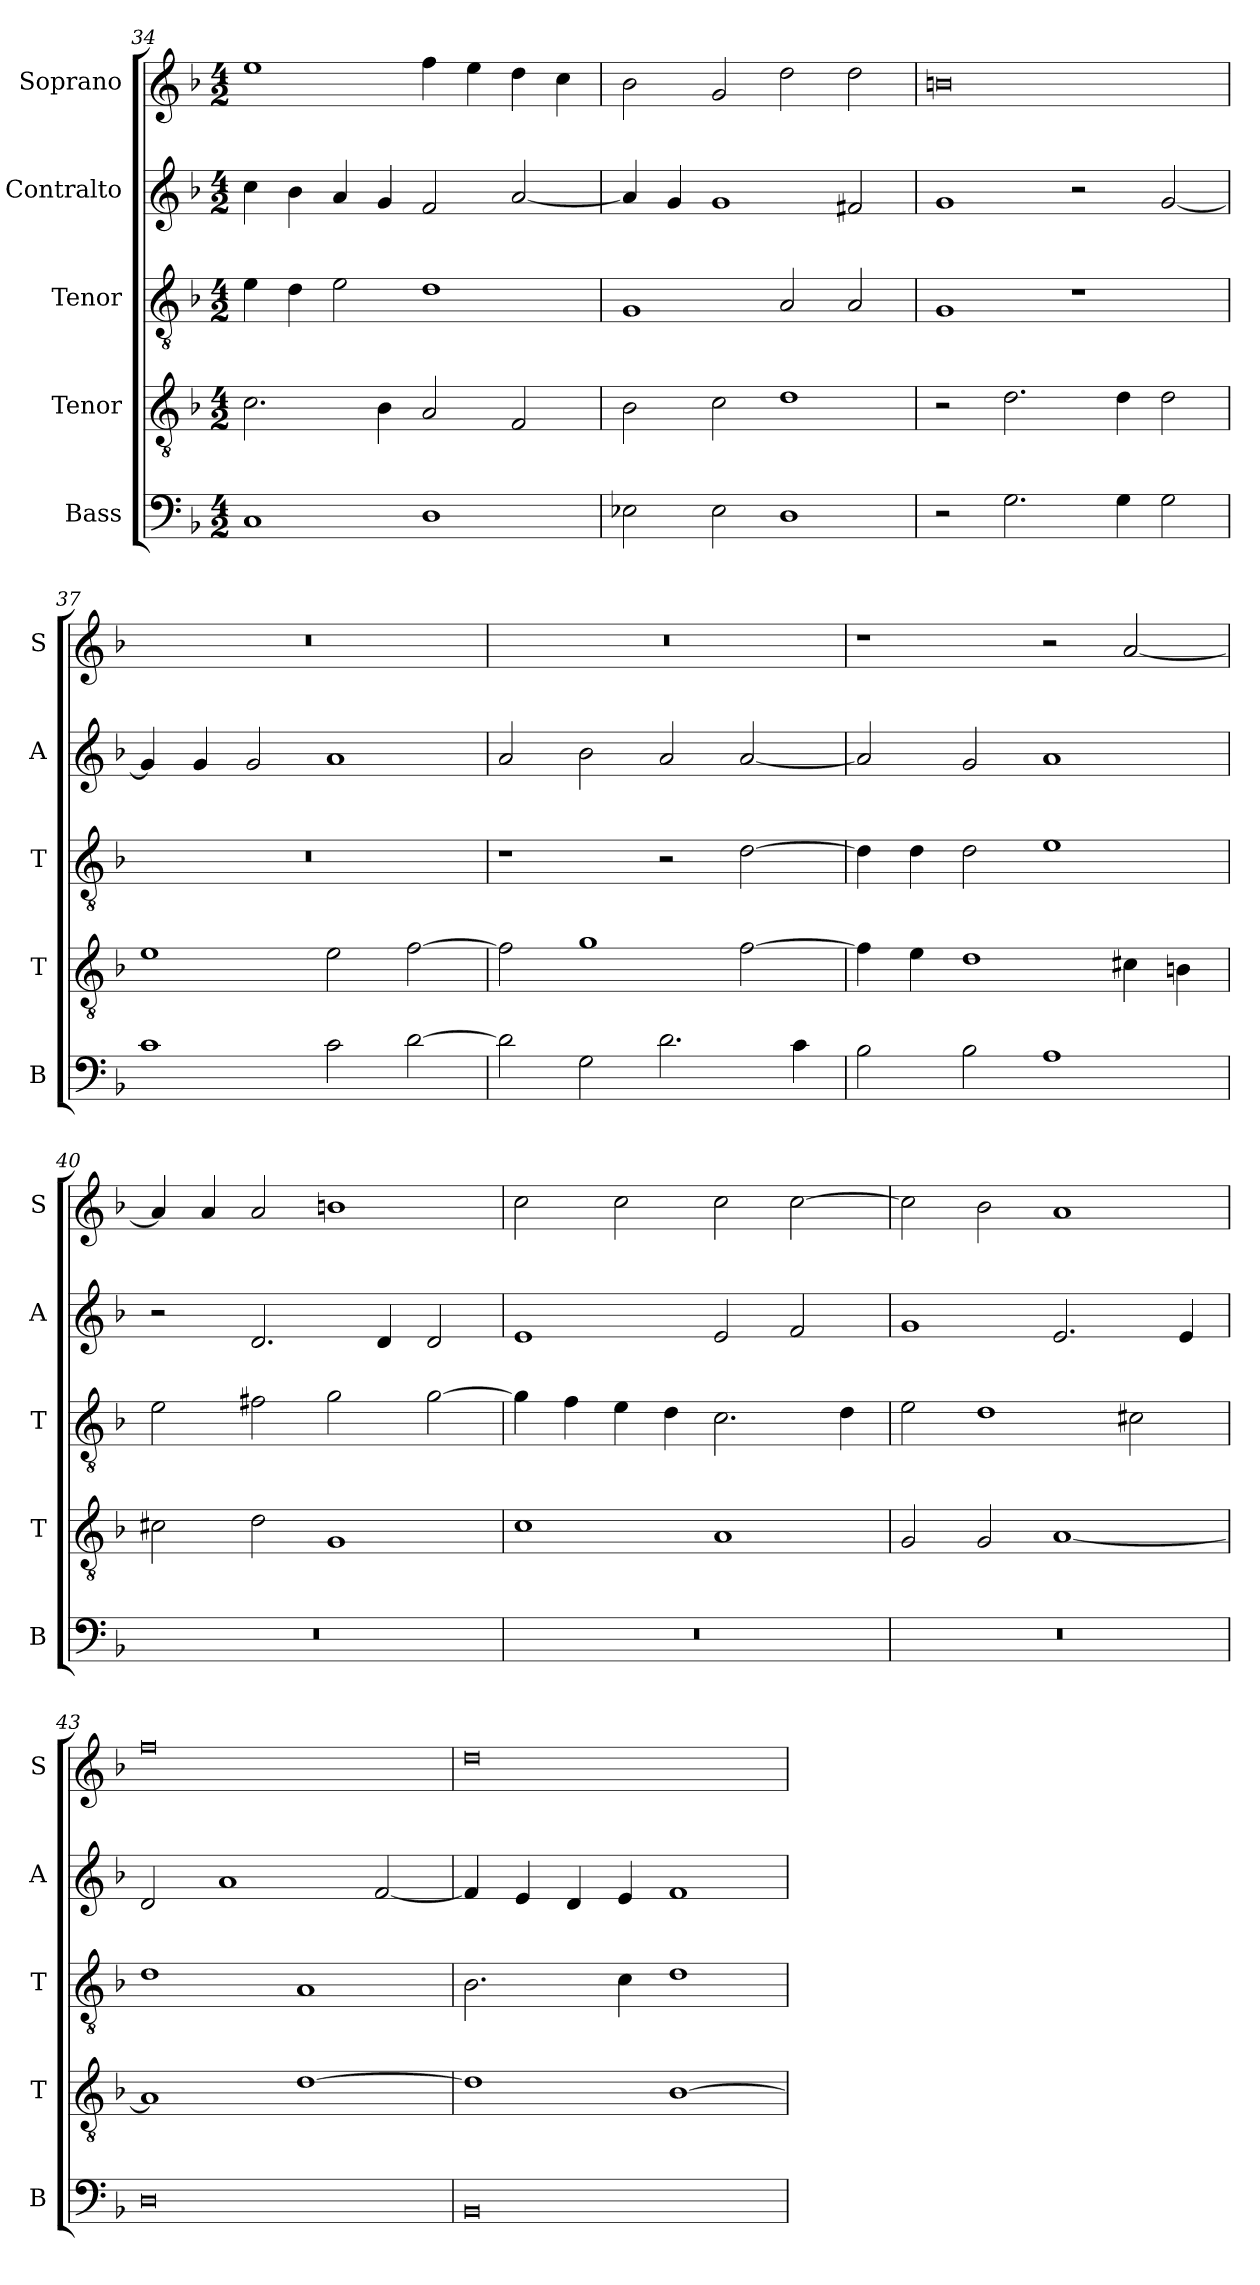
**kern	**kern	**kern	**kern	**kern
*part5	*part4	*part3	*part2	*part1
*staff5	*staff4	*staff3	*staff2	*staff1
*I"Bass	*I"Tenor	*I"Tenor	*I"Contralto	*I"Soprano
*I'B	*I'T	*I'T	*I'A	*I'S
*clefF4	*clefGv2	*clefGv2	*clefG2	*clefG2
*k[b-]	*k[b-]	*k[b-]	*k[b-]	*k[b-]
*G:dor	*G:dor	*G:dor	*G:dor	*G:dor
*M4/2	*M4/2	*M4/2	*M4/2	*M4/2
=34	=34	=34	=34	=34
1C	2.c	4e	4cc	1ee
.	.	4d	4b-	.
.	.	2e	4a	.
.	4B-	.	4g	.
1D	2A	1d	2f	4ff
.	.	.	.	4ee
.	2F	.	[2a	4dd
.	.	.	.	4cc
=35	=35	=35	=35	=35
2E-X	2B-	1G	4a]	2b-
.	.	.	4g	.
2E-	2c	.	1g	2g
1D	1d	2A	.	2dd
.	.	2A	2f#X	2dd
=36	=36	=36	=36	=36
2r	2r	1G	1g	0bn
2.G	2.d	.	.	.
.	.	1r	2r	.
4G	4d	.	.	.
2G	2d	.	[2g	.
=37	=37	=37	=37	=37
1c	1e	0r	4g]	0r
.	.	.	4g	.
.	.	.	2g	.
2c	2e	.	1a	.
[2d	[2f	.	.	.
=38	=38	=38	=38	=38
2d]	2f]	1r	2a	0r
2G	1g	.	2b-	.
2.d	.	2r	2a	.
.	[2f	[2d	[2a	.
4c	.	.	.	.
=39	=39	=39	=39	=39
2B-	4f]	4d]	2a]	1r
.	4e	4d	.	.
2B-	1d	2d	2g	.
1A	.	1e	1a	2r
.	4c#X	.	.	[2a
.	4Bn	.	.	.
=40	=40	=40	=40	=40
0r	2c#X	2e	2r	4a]
.	.	.	.	4a
.	2d	2f#X	2.d	2a
.	1G	2g	.	1bn
.	.	.	4d	.
.	.	[2g	2d	.
=41	=41	=41	=41	=41
0r	1c	4g]	1e	2cc
.	.	4f	.	.
.	.	4e	.	2cc
.	.	4d	.	.
.	1A	2.c	2e	2cc
.	.	.	2f	[2cc
.	.	4d	.	.
=42	=42	=42	=42	=42
0r	2G	2e	1g	2cc]
.	2G	1d	.	2b-
.	[1A	.	2.e	1a
.	.	2c#X	.	.
.	.	.	4e	.
=43	=43	=43	=43	=43
0D	1A]	1d	2d	0ff
.	.	.	1a	.
.	[1d	1A	.	.
.	.	.	[2f	.
=44	=44	=44	=44	=44
0BB-	1d]	2.B-	4f]	0dd
.	.	.	4e	.
.	.	.	4d	.
.	.	4c	4e	.
.	[1B-	1d	1f	.
=	=	=	=	=
*-	*-	*-	*-	*-
